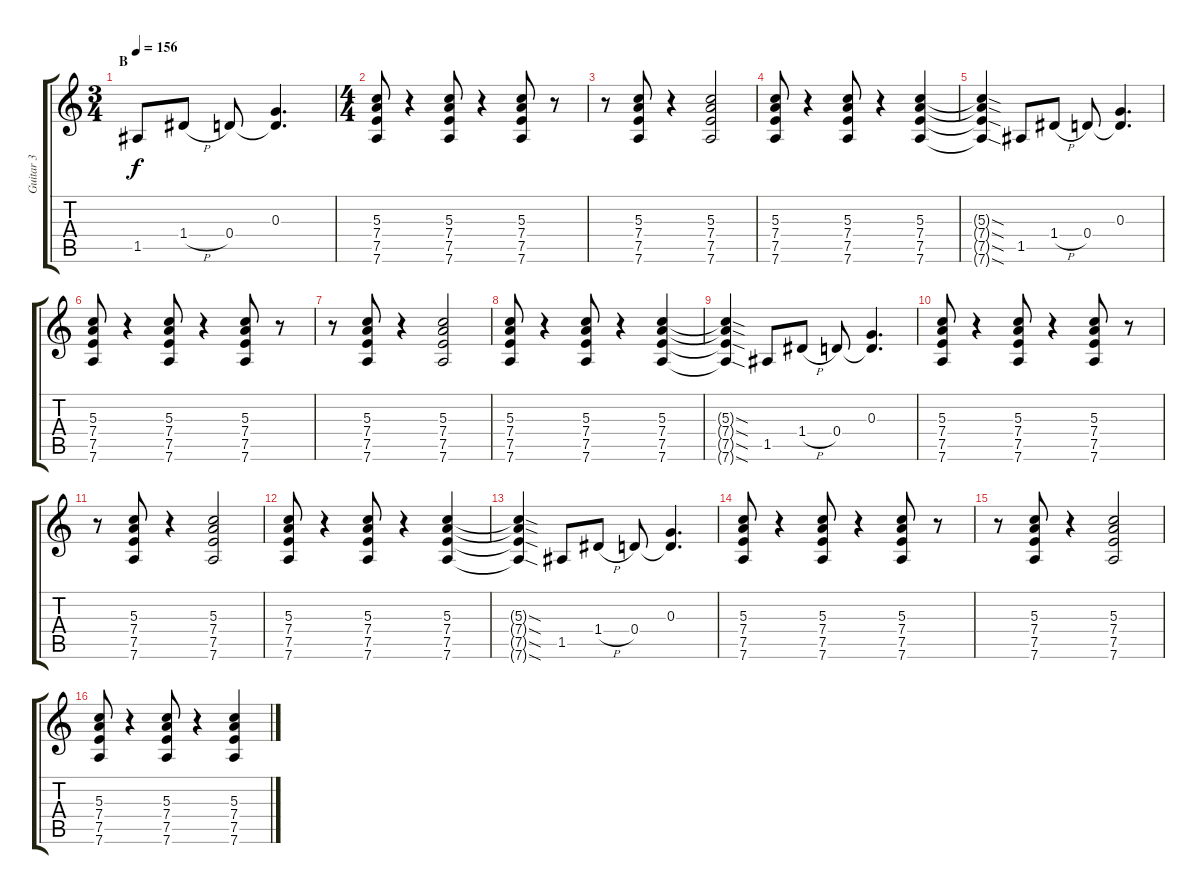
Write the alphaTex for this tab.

\track ("Guitar 3" "Guitar 3") {instrument distortionguitar}
\staff {score tabs}
\tuning (E4 B3 G3 D3 A2 D2) {hide}
\ts (3 4)
\section ("" "B")
\tempo 156
\clef g2
\ks c
1.5.8{dy f} 1.4{h}.8 0.4.8 (0.3 0.4{t}).4{d} |
\ts (4 4)
(5.3 7.4 7.5 7.6).8 r.4 (5.3 7.4 7.5 7.6).8 r.4 (5.3 7.4 7.5 7.6).8 r.8 |
r.8 (5.3 7.4 7.5 7.6).8 r.4 (5.3 7.4 7.5 7.6).2 |
(5.3 7.4 7.5 7.6).8 r.4 (5.3 7.4 7.5 7.6).8 r.4 (5.3 7.4 7.5 7.6).4 |
(5.3{sod t} 7.4{sod t} 7.5{sod t} 7.6{sod t}).4 1.5.8 1.4{h}.8 0.4.8 (0.3 0.4{t}).4{d} |
(5.3 7.4 7.5 7.6).8 r.4 (5.3 7.4 7.5 7.6).8 r.4 (5.3 7.4 7.5 7.6).8 r.8 |
r.8 (5.3 7.4 7.5 7.6).8 r.4 (5.3 7.4 7.5 7.6).2 |
(5.3 7.4 7.5 7.6).8 r.4 (5.3 7.4 7.5 7.6).8 r.4 (5.3 7.4 7.5 7.6).4 |
(5.3{sod t} 7.4{sod t} 7.5{sod t} 7.6{sod t}).4 1.5.8 1.4{h}.8 0.4.8 (0.3 0.4{t}).4{d} |
(5.3 7.4 7.5 7.6).8 r.4 (5.3 7.4 7.5 7.6).8 r.4 (5.3 7.4 7.5 7.6).8 r.8 |
r.8 (5.3 7.4 7.5 7.6).8 r.4 (5.3 7.4 7.5 7.6).2 |
(5.3 7.4 7.5 7.6).8 r.4 (5.3 7.4 7.5 7.6).8 r.4 (5.3 7.4 7.5 7.6).4 |
(5.3{sod t} 7.4{sod t} 7.5{sod t} 7.6{sod t}).4 1.5.8 1.4{h}.8 0.4.8 (0.3 0.4{t}).4{d} |
(5.3 7.4 7.5 7.6).8 r.4 (5.3 7.4 7.5 7.6).8 r.4 (5.3 7.4 7.5 7.6).8 r.8 |
r.8 (5.3 7.4 7.5 7.6).8 r.4 (5.3 7.4 7.5 7.6).2 |
(5.3 7.4 7.5 7.6).8 r.4 (5.3 7.4 7.5 7.6).8 r.4 (5.3 7.4 7.5 7.6).4
